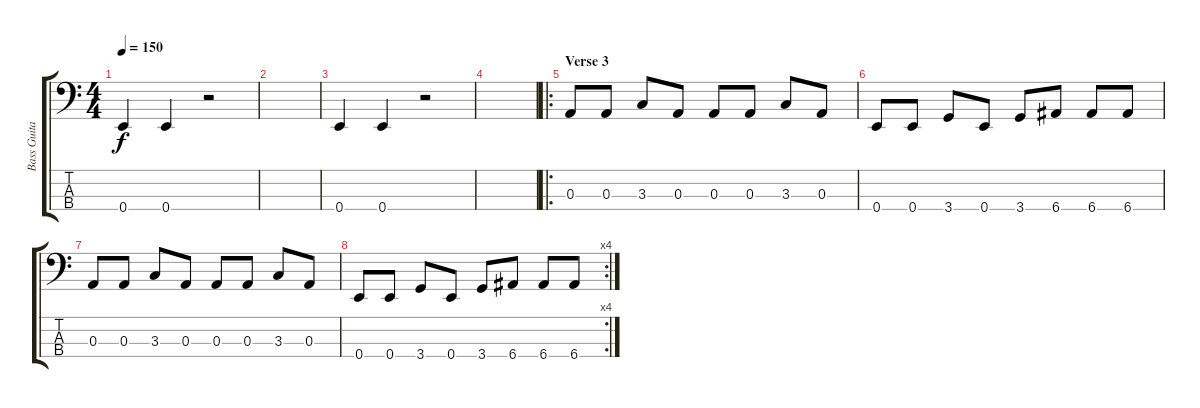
\track ("Bass Guitar - Sym" "Bass Guita") {instrument electricbassfinger}
\staff {score tabs}
\tuning (G2 D2 A1 E1) {hide}
\ts (4 4)
\tempo 150
\clef f4
\ks c
0.4.4{dy f} 0.4.4 r.2 |
|
0.4.4 0.4.4 r.2 |
|
\ro
\section ("" "Verse 3")
0.3.8 0.3.8 3.3.8 0.3.8 0.3.8 0.3.8 3.3.8 0.3.8 |
0.4.8 0.4.8 3.4.8 0.4.8 3.4.8 6.4.8 6.4.8 6.4.8 |
0.3.8 0.3.8 3.3.8 0.3.8 0.3.8 0.3.8 3.3.8 0.3.8 |
\rc 4
0.4.8 0.4.8 3.4.8 0.4.8 3.4.8 6.4.8 6.4.8 6.4.8
